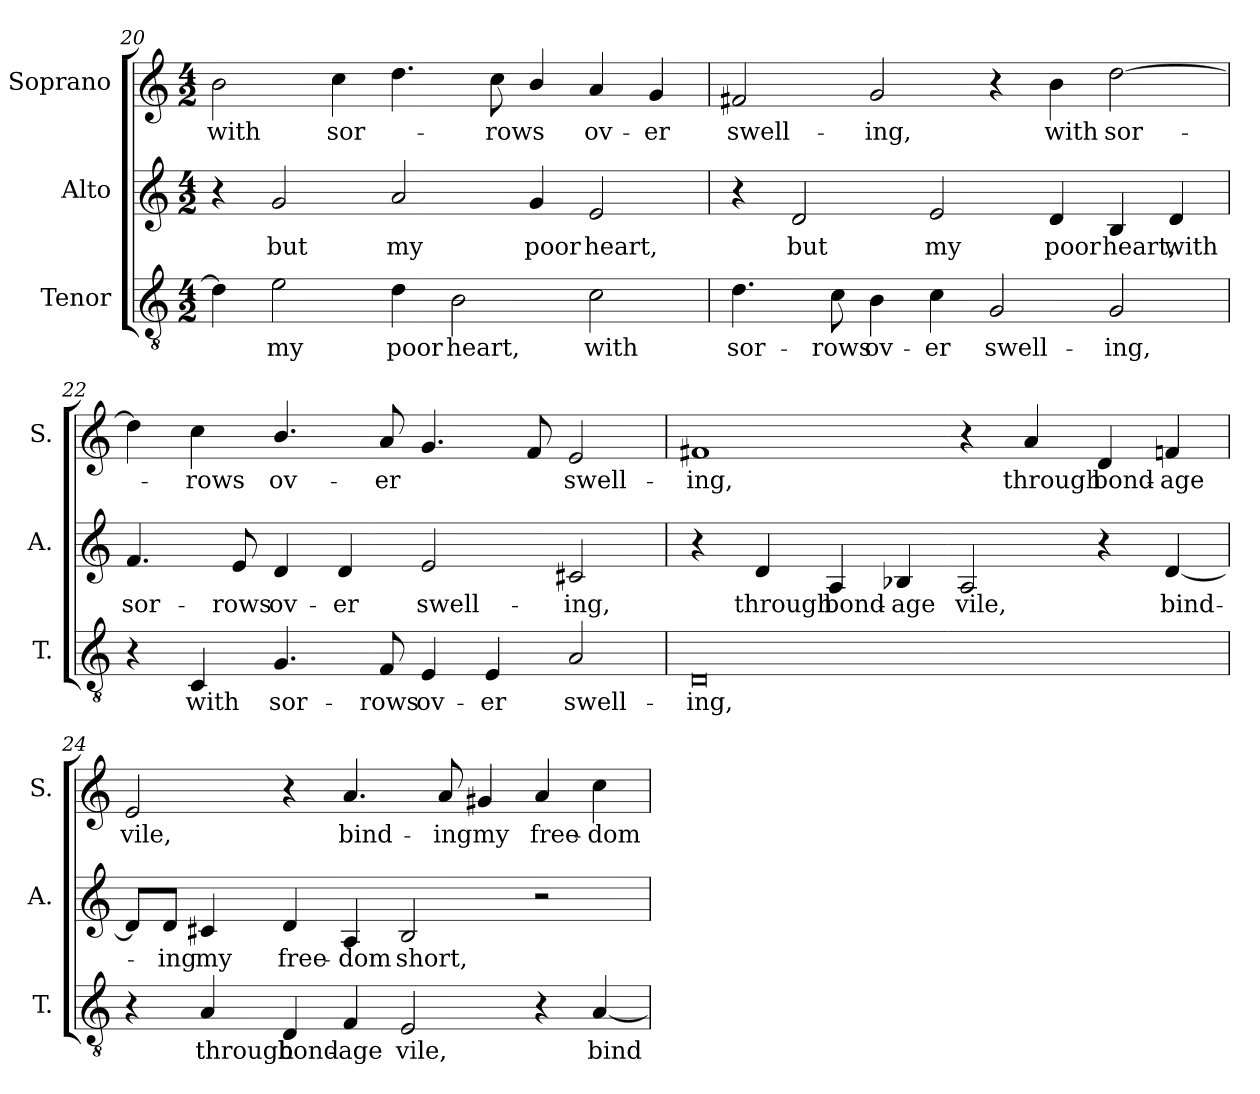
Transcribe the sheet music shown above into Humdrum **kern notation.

**kern	**text	**kern	**text	**kern	**text
*part3	*part3	*part2	*part2	*part1	*part1
*staff3	*staff3	*staff2	*staff2	*staff1	*staff1
*I"Tenor	*	*I"Alto	*	*I"Soprano	*
*I'T.	*	*I'A.	*	*I'S.	*
*clefGv2	*	*clefG2	*	*clefG2	*
*ITrd7c12	*	*	*	*	*
*k[]	*	*k[]	*	*k[]	*
*C:	*	*C:	*	*C:	*
*M4/2	*	*M4/2	*	*M4/2	*
=20	=20	=20	=20	=20	=20
!	!	!	!	!	!LO:LY:b:color=#000000
4Di\]	.	4r	.	2bi\	with
!	!LO:LY:b:color=#000000	!	!	!	!
!	!	!	!LO:LY:b:color=#000000	!	!
2Ei\	my	2gi/	but	.	.
!	!	!	!	!	!LO:LY:b:color=#000000
.	.	.	.	4cci\	sor-
!	!LO:LY:b:color=#000000	!	!	!	!
!	!	!	!LO:LY:b:color=#000000	!	!
4Di\	poor	2ai/	my	4.ddi\	.
!	!LO:LY:b:color=#000000	!	!	!	!
2BBi\	heart,	.	.	.	.
!	!	!	!	!	!LO:LY:b:color=#000000
.	.	.	.	8cci\	-rows
!	!	!	!LO:LY:b:color=#000000	!	!
.	.	4gi/	poor	4bi/	.
!	!LO:LY:b:color=#000000	!	!	!	!
!	!	!	!LO:LY:b:color=#000000	!	!
!	!	!	!	!	!LO:LY:b:color=#000000
2Ci\	with	2ei/	heart,	4ai/	ov-
!	!	!	!	!	!LO:LY:b:color=#000000
.	.	.	.	4gi/	-er
=21	=21	=21	=21	=21	=21
!	!LO:LY:b:color=#000000	!	!	!	!
!	!	!	!	!	!LO:LY:b:color=#000000
4.Di\	sor-	4r	.	2f#Xi/	swell-
!	!	!	!LO:LY:b:color=#000000	!	!
.	.	2di/	but	.	.
!	!LO:LY:b:color=#000000	!	!	!	!
8Ci\	-rows	.	.	.	.
!	!LO:LY:b:color=#000000	!	!	!	!
!	!	!	!	!	!LO:LY:b:color=#000000
4BBi\	ov-	.	.	2gi/	-ing,
!	!LO:LY:b:color=#000000	!	!	!	!
!	!	!	!LO:LY:b:color=#000000	!	!
4Ci\	-er	2ei/	my	.	.
!	!LO:LY:b:color=#000000	!	!	!	!
2GGi/	swell-	.	.	4r	.
!	!	!	!LO:LY:b:color=#000000	!	!
!	!	!	!	!	!LO:LY:b:color=#000000
.	.	4di/	poor	4bi\	with
!	!LO:LY:b:color=#000000	!	!	!	!
!	!	!	!LO:LY:b:color=#000000	!	!
!	!	!	!	!	!LO:LY:b:color=#000000
2GGi/	-ing,	4Bi/	heart,	[2ddi\	sor-
!	!	!	!LO:LY:b:color=#000000	!	!
.	.	4di/	with	.	.
!!LO:LB:g=z
=22	=22	=22	=22	=22	=22
!	!	!	!LO:LY:b:color=#000000	!	!
4r	.	4.fi/	sor-	4ddi\]	.
!	!LO:LY:b:color=#000000	!	!	!	!
!	!	!	!	!	!LO:LY:b:color=#000000
4CCi/	with	.	.	4cci\	-rows
!	!	!	!LO:LY:b:color=#000000	!	!
.	.	8ei/	-rows	.	.
!	!LO:LY:b:color=#000000	!	!	!	!
!	!	!	!LO:LY:b:color=#000000	!	!
!	!	!	!	!	!LO:LY:b:color=#000000
4.GGi/	sor-	4di/	ov-	4.bi/	ov-
!	!	!	!LO:LY:b:color=#000000	!	!
.	.	4di/	-er	.	.
!	!LO:LY:b:color=#000000	!	!	!	!
!	!	!	!	!	!LO:LY:b:color=#000000
8FFi/	-rows	.	.	8ai/	-er
!	!LO:LY:b:color=#000000	!	!	!	!
!	!	!	!LO:LY:b:color=#000000	!	!
4EEi/	ov-	2ei/	swell-	4.gi/	.
!	!LO:LY:b:color=#000000	!	!	!	!
4EEi/	-er	.	.	.	.
.	.	.	.	8fi/	.
!	!LO:LY:b:color=#000000	!	!	!	!
!	!	!	!LO:LY:b:color=#000000	!	!
!	!	!	!	!	!LO:LY:b:color=#000000
2AAi/	swell-	2c#Xi/	-ing,	2ei/	swell-
=23	=23	=23	=23	=23	=23
!	!LO:LY:b:color=#000000	!	!	!	!
!	!	!	!	!	!LO:LY:b:color=#000000
0DDi	-ing,	4r	.	1f#Xi	-ing,
!	!	!	!LO:LY:b:color=#000000	!	!
.	.	4di/	through	.	.
!	!	!	!LO:LY:b:color=#000000	!	!
.	.	4Ai/	bond-	.	.
!	!	!	!LO:LY:b:color=#000000	!	!
.	.	4B-Xi/	-age	.	.
!	!	!	!LO:LY:b:color=#000000	!	!
.	.	2Ai/	vile,	4r	.
!	!	!	!	!	!LO:LY:b:color=#000000
.	.	.	.	4ai/	through
!	!	!	!	!	!LO:LY:b:color=#000000
.	.	4r	.	4di/	bond-
!	!	!	!LO:LY:b:color=#000000	!	!
!	!	!	!	!	!LO:LY:b:color=#000000
.	.	[4di/	bind-	4fni/	-age
=24	=24	=24	=24	=24	=24
!	!	!	!	!	!LO:LY:b:color=#000000
4r	.	8di/L]	.	2ei/	vile,
!	!	!	!LO:LY:b:color=#000000	!	!
.	.	8di/J	-ing	.	.
!	!LO:LY:b:color=#000000	!	!	!	!
!	!	!	!LO:LY:b:color=#000000	!	!
4AAi/	through	4c#Xi/	my	.	.
!	!LO:LY:b:color=#000000	!	!	!	!
!	!	!	!LO:LY:b:color=#000000	!	!
4DDi/	bond-	4di/	free-	4r	.
!	!LO:LY:b:color=#000000	!	!	!	!
!	!	!	!LO:LY:b:color=#000000	!	!
!	!	!	!	!	!LO:LY:b:color=#000000
4FFi/	-age	4Ai/	-dom	4.ai/	bind-
!	!LO:LY:b:color=#000000	!	!	!	!
!	!	!	!LO:LY:b:color=#000000	!	!
2EEi/	vile,	2Bi/	short,	.	.
!	!	!	!	!	!LO:LY:b:color=#000000
.	.	.	.	8ai/	-ing
!	!	!	!	!	!LO:LY:b:color=#000000
.	.	.	.	4g#Xi/	my
!	!	!	!	!	!LO:LY:b:color=#000000
4r	.	2r	.	4ai/	free-
!	!LO:LY:b:color=#000000	!	!	!	!
!	!	!	!	!	!LO:LY:b:color=#000000
[4AAi/	bind-	.	.	4cci\	-dom
=	=	=	=	=	=
*-	*-	*-	*-	*-	*-
